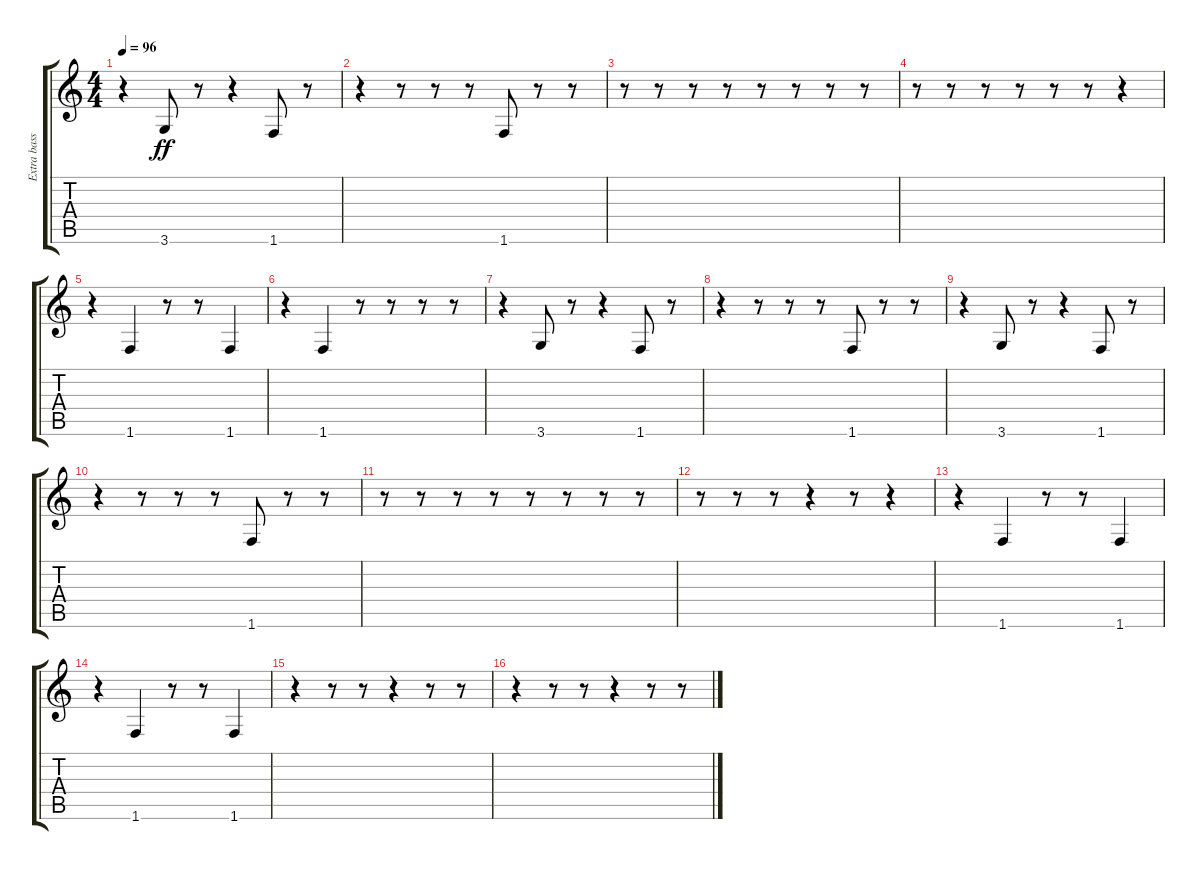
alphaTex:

\track ("Extra bass" "Extra bass") {instrument acousticbass}
\staff {score tabs}
\tuning (E4 B3 G3 D3 A2 E2) {hide}
\ts (4 4)
\tempo 96
\clef g2
\ks c
r.4{dy ff} 3.6.8 r.8 r.4 1.6.8 r.8 |
r.4 r.8 r.8 r.8 1.6.8 r.8 r.8 |
r.8 r.8 r.8 r.8 r.8 r.8 r.8 r.8 |
r.8 r.8 r.8 r.8 r.8 r.8 r.4 |
r.4 1.6.4 r.8 r.8 1.6.4 |
r.4 1.6.4 r.8 r.8 r.8 r.8 |
r.4 3.6.8 r.8 r.4 1.6.8 r.8 |
r.4 r.8 r.8 r.8 1.6.8 r.8 r.8 |
r.4 3.6.8 r.8 r.4 1.6.8 r.8 |
r.4 r.8 r.8 r.8 1.6.8 r.8 r.8 |
r.8 r.8 r.8 r.8 r.8 r.8 r.8 r.8 |
r.8 r.8 r.8 r.4 r.8 r.4 |
r.4 1.6.4 r.8 r.8 1.6.4 |
r.4 1.6.4 r.8 r.8 1.6.4 |
r.4 r.8 r.8 r.4 r.8 r.8 |
r.4 r.8 r.8 r.4 r.8 r.8
